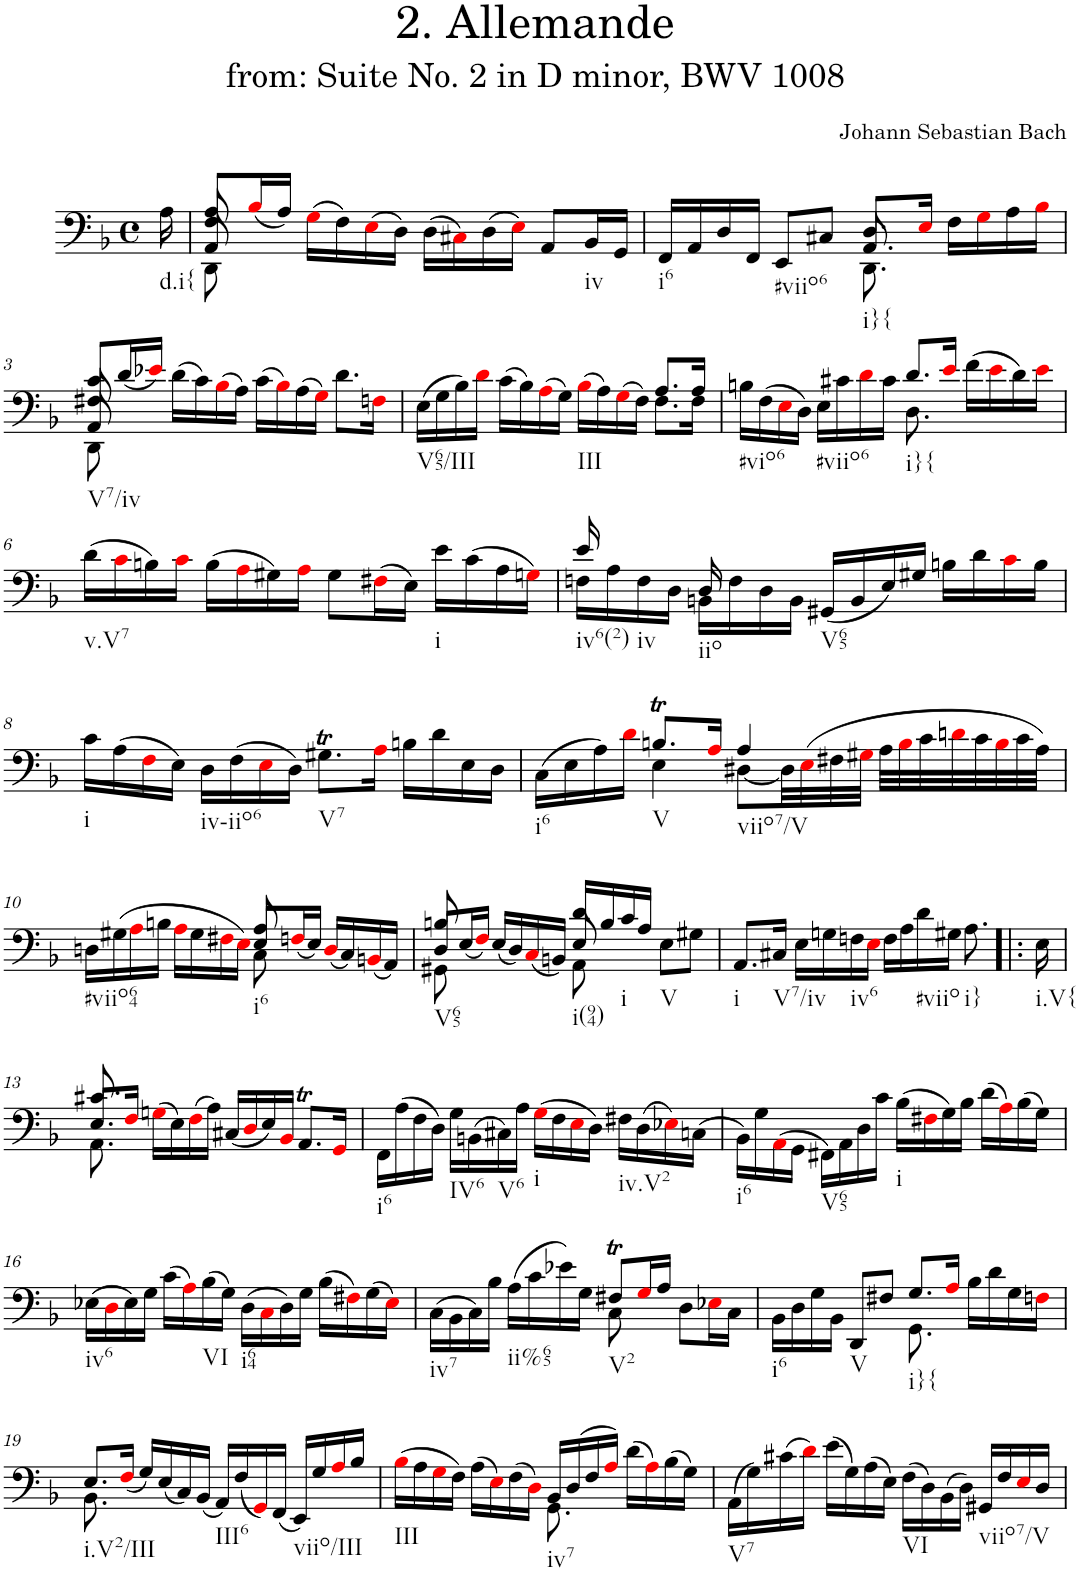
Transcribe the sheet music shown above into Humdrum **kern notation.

**kern
*part1
*staff1
*I"Piano
*I'Pno.
*clefF4
*k[b-]
*M4/4
*met(c)
=
!LO:TX:b:t=d.i{
16A\
=1
*^
*	*^
*	*	*^
8A/L	8F/	8AA/	8DD\
(16B-i/L	2..ryy	2..ryy	2..ryy
16A/JJ)	.	.	.
(16Gi\LL	.	.	.
16F\)	.	.	.
(16Ei\	.	.	.
16D\JJ)	.	.	.
(16D\LL	.	.	.
16C#Xi\)	.	.	.
(16D\	.	.	.
16Ei\JJ)	.	.	.
8AA/L	.	.	.
!LO:TX:b:t=iv	!	!	!
16BB-/L	.	.	.
16GG/JJ	.	.	.
*	*	*v	*v
=2	=2	=2
!LO:TX:b:t=i6	!	!
16FF/LL	2ryy	2ryy
16AA/	.	.
16D/	.	.
16FF/JJ	.	.
!LO:TX:b:t=#viio6	!	!
8EE/L	.	.
8C#X/J	.	.
!LO:TX:b:t=i}{	!	!
8.D/L	8.AA/	8.DD\
16Ei/Jk	4ryy	4ryy
16F\LL	.	.
16Gi\	.	.
16A\	.	.
16B-i\JJ	16ryy	16ryy
!!LO:LB:g=z	!!	!!
=3	=3	=3
*	*	*^
!LO:TX:b:t=V7/iv	!	!	!
8c/L	8F#X/	8AA/	8DD\
(16d/L	2..ryy	2..ryy	2..ryy
16e-Xi/JJ)	.	.	.
(16d\LL	.	.	.
16c\)	.	.	.
(16B-i\	.	.	.
16A\JJ)	.	.	.
(16c\LL	.	.	.
16B-i\)	.	.	.
(16A\	.	.	.
16Gi\JJ)	.	.	.
8.d\L	.	.	.
16Fni\Jk	.	.	.
*	*v	*v	*v
=4	=4
!LO:TX:b:t=V65/III	!
(16E\LL	2.ryy
16G\	.
16B-\)	.
16di\JJ	.
(16c\LL	.
16B-\)	.
(16Ai\	.
16G\JJ)	.
!LO:TX:b:t=III	!
(16B-i\LL	.
16A\)	.
(16Gi\	.
16F\JJ)	.
8.A/L	8.F\L
16A/Jk	16F\Jk
=5	=5
!LO:TX:b:t=#vio6	!
16Bn\LL	2ryy
(16F\	.
16Ei\	.
16D\JJ)	.
!LO:TX:b:t=#viio6	!
16E\LL	.
16c#X\	.
16di\	.
16c#\JJ	.
!LO:TX:b:t=i}{	!
8.d/L	8.D\
16ei/Jk	4ryy
(16f\LL	.
16ei\	.
16d\)	.
16ei\JJ	16ryy
!!LO:LB:g=z	!!
=6	=6
!LO:TX:b:t=v.V7	!
*v	*v
(16d\LL
16ci\
16Bn\)
16ci\JJ
(16B\LL
16Ai\
16G#X\)
16Ai\JJ
8G#\L
(16F#Xi\L
16E\JJ)
!LO:TX:b:t=i
16e\LL
(16c\
16A\
16Gni\JJ)
=7
*^
!LO:TX:b:t=iv6(2)	!
16Fn\LL	16e/
16A\	8.ryy
!LO:TX:b:t=iv	!
16F\	.
16D\JJ	.
!LO:TX:b:t=iio	!
16BBn\LL	16D/
16F\	2ryy
16D\	.
16BB\JJ	.
!LO:TX:b:t=V65	!
(16GG#X/LL	.
16BB/	.
16E/)	.
16G#X/JJ	.
16Bn\LL	.
16d\	8.ryy
16ci\	.
16B\JJ	.
*v	*v
!!LO:LB:g=z
=8
!LO:TX:b:t=i
16c\LL
(16A\
16Fi\
16E\JJ)
!LO:TX:b:t=iv-iio6
16D\LL
(16F\
16Ei\
16D\JJ)
!LO:TX:b:t=V7
8.G#Xt\L
16Ai\Jk
16Bn\LL
16d\
16E\
16D\JJ
=9
*^
!LO:TX:b:t=i6	!
(16C\LL	4ryy
16E\	.
16A\)	.
16di\JJ	.
!LO:TX:b:t=V	!
8.Bnt/L	4E\
16Ai/Jk	.
!LO:TX:b:t=viio7/V	!
[8D#X\L	4A/
32D#\LL]	.
(>32Ei\	.
32F#X\	.
32G#Xi\JJJ	.
32A\LLL	4ryy
32Bi\	.
32c\	.
32dni\	.
32c\	.
32Bi\	.
32c\	.
32A\JJJ)	.
!!LO:LB:g=z	!!
=10	=10
*	*^
!LO:TX:b:t=#viio64	!	!
16Dn\LL	2ryy	2ryy
(16G#X\	.	.
16Ai\	.	.
16Bn\JJ	.	.
16Ai\LL	.	.
16G#\	.	.
16F#Xi\	.	.
16Ei\JJ)	.	.
!LO:TX:b:t=i6	!	!
8E/L	8C\	8A/
(16Fni/L	4.ryy	4.ryy
16E/JJ)	.	.
(16Di/LL	.	.
16C/)	.	.
(16BBni/	.	.
16AA/JJ)	.	.
=11	=11	=11
!LO:TX:b:t=V65	!	!
8D/L	8GG#X\	8Bn/
(16E/L	4.ryy	4.ryy
16Fi/JJ)	.	.
(16E/LL	.	.
16D/)	.	.
(16Ci/	.	.
16BBn/JJ)	.	.
!LO:TX:b:t=i(94)	!	!
16d/LL	8AA\	8E/
16B/	.	.
!LO:TX:b:t=i	!	!
16c/	4.ryy	4.ryy
16A/JJ	.	.
!LO:TX:b:t=V	!	!
8E\L	.	.
8G#X\J	.	.
*v	*v	*v
=12
!LO:TX:b:t=i
8.AA/L
!LO:TX:b:t=V7/iv
16C#X/Jk
16E\LL
16Gn\
!LO:TX:b:t=iv6
16Fn\
16Ei\JJ
16F\LL
16A\
!LO:TX:b:t=#viio
16d\
16G#X\JJ
!LO:TX:b:t=i}
8.A\
=12X1!|:
!LO:TX:b:t=i.V{
16E\
!!LO:LB:g=z
=13
*^
*	*^
8.E/L	8.AA\	8.c#X/
16Fi/Jk	2ryy	2ryy
(16Gni\LL	.	.
16E\)	.	.
(16Fi\	.	.
16A\JJ)	.	.
(16C#X/LL	.	.
16Di/	.	.
16E/)	.	.
16BB-i/JJ	4ryy	4ryy
8.AAt/L	.	.
16GGi/Jk	16ryy	16ryy
=14	=14	=14
!LO:TX:b:t=i6	!	!
*v	*v	*v
16FF\LL
(16A\
16F\
16D\JJ)
!LO:TX:b:t=IV6
16G\LL
(16BBn\
!LO:TX:b:t=V6
16C#X\)
16A\JJ
!LO:TX:b:t=i
(16Gi\LL
16F\
16Ei\
16D\JJ)
!LO:TX:b:t=iv.V2
16F#X\LL
(16D\
16E-Xi\)
(16Cn\JJ
=15
!LO:TX:b:t=i6
16BB-\LL)
16G\
(16AAi\
16GG\JJ
!LO:TX:b:t=V65
16FF#X\LL)
16AA\
16D\
16c\JJ
!LO:TX:b:t=i
(16B-\LL
16F#Xi\
16G\)
16B-\JJ
(16d\LL
16Ai\)
(16B-\
16G\JJ)
!!LO:LB:g=z
=16
!LO:TX:b:t=iv6
(16E-X\LL
16Di\
16E-\)
16G\JJ
(16c\LL
16Ai\)
!LO:TX:b:t=VI
(16B-\
16G\JJ)
!LO:TX:b:t=i64
(16D\LL
16Ci\
16D\)
16G\JJ
(16B-\LL
16F#Xi\)
(16G\
16E-i\JJ)
=17
*^
!LO:TX:b:t=iv7	!
(16C\LL	2ryy
16BB-\	.
16C\)	.
16B-\JJ	.
!LO:TX:b:t=ii%65	!
(16A\LL	.
16c\	.
16e-X\)	.
16G\JJ	.
!LO:TX:b:t=V2	!
8F#Xt/L	8C\
16Gi/L	4.ryy
16A/JJ	.
8D\L	.
16E-Xi\L	.
16C\JJ	.
=18	=18
!LO:TX:b:t=i6	!
16BB-\LL	2ryy
16D\	.
16G\	.
16BB-\JJ	.
!LO:TX:b:t=V	!
8DD/L	.
8F#X/J	.
!LO:TX:b:t=i}{	!
8.G/L	8.GG\
16Ai/Jk	4ryy
16B-\LL	.
16d\	.
16G\	.
16Fni\JJ	16ryy
!!LO:LB:g=z	!!
=19	=19
!LO:TX:b:t=i.V2/III	!
8.E/L	8.BB-\
(16Fi/Jk	2ryy
16G/LL)	.
(16E/	.
16C/)	.
(16BB-/JJ	.
!LO:TX:b:t=III6	!
16AA/LL)	.
(16F/	.
16GGi/)	.
(16FF/JJ	4ryy
!LO:TX:b:t=viio/III	!
16EE/LL)	.
16G/	.
16Ai/	.
16B-/JJ	16ryy
=20	=20
!LO:TX:b:t=III	!
(16B-i\LL	2ryy
16A\	.
16Gi\	.
16F\JJ)	.
(16A\LL	.
16Ei\)	.
(16F\	.
16Di\JJ)	.
!LO:TX:b:t=iv7	!
16BB-/LL	8.GG\
(16D/	.
16F/	.
16Ai/JJ)	4ryy
(16d\LL	.
16Ai\)	.
(16B-\	.
16G\JJ)	16ryy
=21	=21
!LO:TX:b:t=V7	!
*v	*v
(16AA\LL
16G\)
(16c#X\
16di\JJ)
(16e\LL
16G\)
(16A\
16E\JJ)
!LO:TX:b:t=VI
(16F\LL
16D\)
(16BB-\
16D\JJ)
!LO:TX:b:t=viio7/V
16GG#X/LL
16F/
16Ei/
16D/JJ
=
*-
